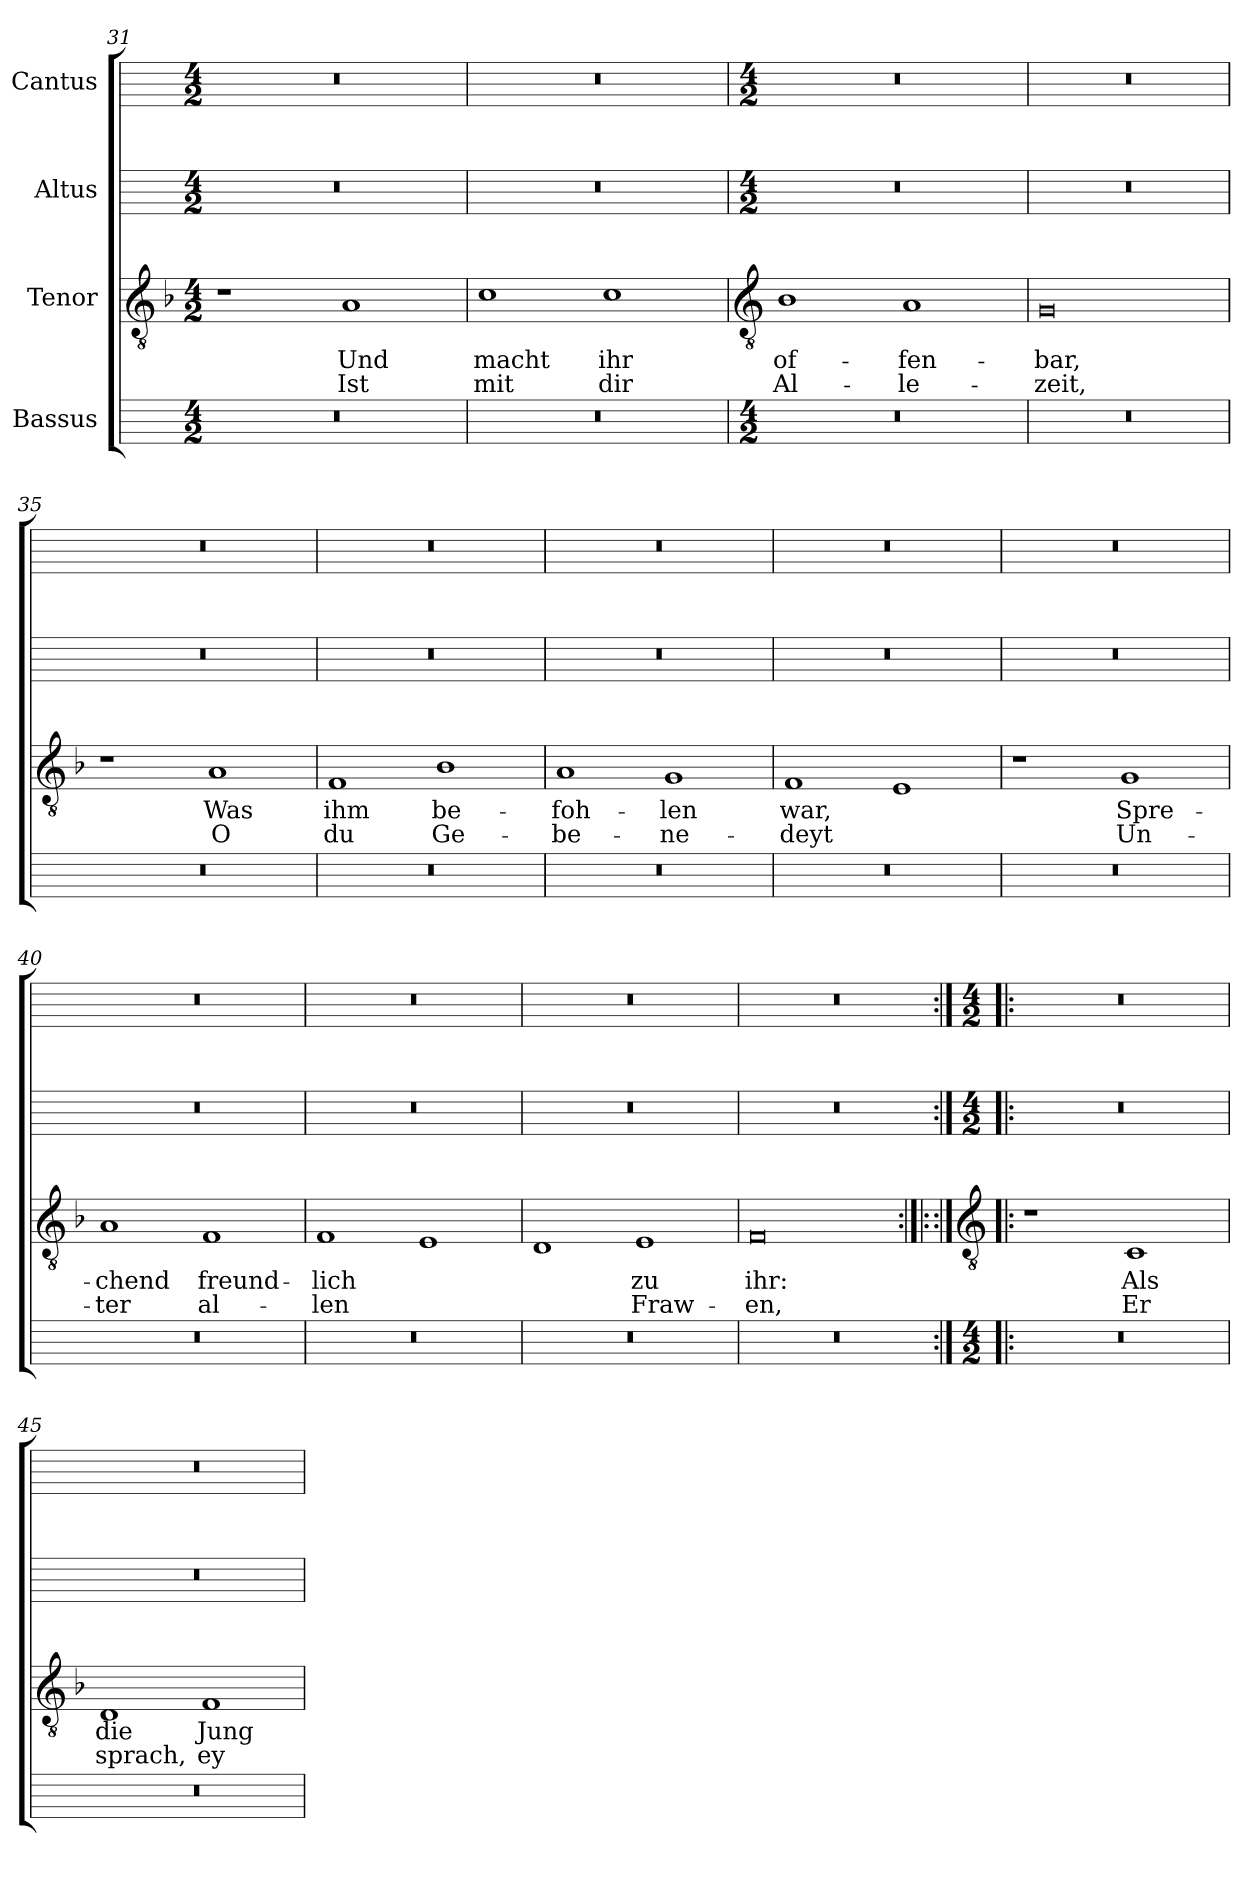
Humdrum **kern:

**kern	**kern	**text	**text	**kern	**kern
*part4	*part3	*part3	*part3	*part2	*part1
*staff4	*staff3	*staff3	*staff3	*staff2	*staff1
*I"Bassus	*I"Tenor	*	*	*I"Altus	*I"Cantus
*	*clefGv2	*	*	*	*
*	*	*	*	*	*ITrd1c2
*	*k[b-]	*	*	*	*
*	*F:	*	*	*	*
*M4/2	*M4/2	*	*	*M4/2	*M4/2
=31	=31	=31	=31	=31	=31
0r	1r	.	.	0r	0r
!	!	!LO:LY:b	!LO:LY:b	!	!
.	1A	Und	Ist	.	.
=32	=32	=32	=32	=32	=32
!	!	!LO:LY:b	!LO:LY:b	!	!
0r	1c	macht	mit	0r	0r
!	!	!LO:LY:b	!LO:LY:b	!	!
.	1c	ihr	dir	.	.
!!LO:LB:g=z
=33	=33	=33	=33	=33	=33
*	*clefGv2	*	*	*	*
*M4/2	*	*	*	*M4/2	*M4/2
!	!	!LO:LY:b	!LO:LY:b	!	!
0r	1B-	of-	-Al-	0r	0r
!	!	!LO:LY:b	!LO:LY:b	!	!
.	1A	-fen-	-le-	.	.
=34	=34	=34	=34	=34	=34
!	!	!LO:LY:b	!LO:LY:b	!	!
0r	0G	-bar,	zeit,	0r	0r
=35	=35	=35	=35	=35	=35
0r	1r	.	.	0r	0r
!	!	!LO:LY:b	!LO:LY:b	!	!
.	1A	Was	O	.	.
=36	=36	=36	=36	=36	=36
!	!	!LO:LY:b	!LO:LY:b	!	!
0r	1F	ihm	du	0r	0r
!	!	!LO:LY:b	!LO:LY:b	!	!
.	1B-	be-	-Ge-	.	.
=37	=37	=37	=37	=37	=37
!	!	!LO:LY:b	!LO:LY:b	!	!
0r	1A	-foh-	-be-	0r	0r
!	!	!LO:LY:b	!LO:LY:b	!	!
.	1G	-len	ne-	.	.
=38	=38	=38	=38	=38	=38
!	!	!LO:LY:b	!LO:LY:b	!	!
0r	1F	-war,	deyt	0r	0r
.	1E	.	.	.	.
=39	=39	=39	=39	=39	=39
0r	1r	.	.	0r	0r
!	!	!LO:LY:b	!LO:LY:b	!	!
.	1G	Spre-	-Un-	.	.
=40	=40	=40	=40	=40	=40
!	!	!LO:LY:b	!LO:LY:b	!	!
0r	1A	-chend	ter	0r	0r
!	!	!LO:LY:b	!LO:LY:b	!	!
.	1F	freund-	-al-	.	.
=41	=41	=41	=41	=41	=41
!	!	!LO:LY:b	!LO:LY:b	!	!
0r	1F	-lich	len	0r	0r
.	1E	.	.	.	.
=42	=42	=42	=42	=42	=42
0r	1D	.	.	0r	0r
!	!	!LO:LY:b	!LO:LY:b	!	!
.	1E	zu	Fraw-	.	.
=43	=43	=43	=43	=43	=43
!	!	!LO:LY:b	!LO:LY:b	!	!
0r	0F	-ihr:	en,	0r	0r
!!LO:LB:g=z
=44!|:	=44:|!|:	=44!|:	=44!|:	=44!|:	=44!|:
*	*clefGv2	*	*	*	*
*M4/2	*	*	*	*M4/2	*M4/2
0r	1r	.	.	0r	0r
!	!	!LO:LY:b	!LO:LY:b	!	!
.	1C	Als	Er	.	.
=45	=45	=45	=45	=45	=45
!	!	!LO:LY:b	!LO:LY:b	!	!
0r	1D	die	sprach,	0r	0r
!	!	!LO:LY:b	!LO:LY:b	!	!
.	1F	Jung-	-ey	.	.
=	=	=	=	=	=
*-	*-	*-	*-	*-	*-
